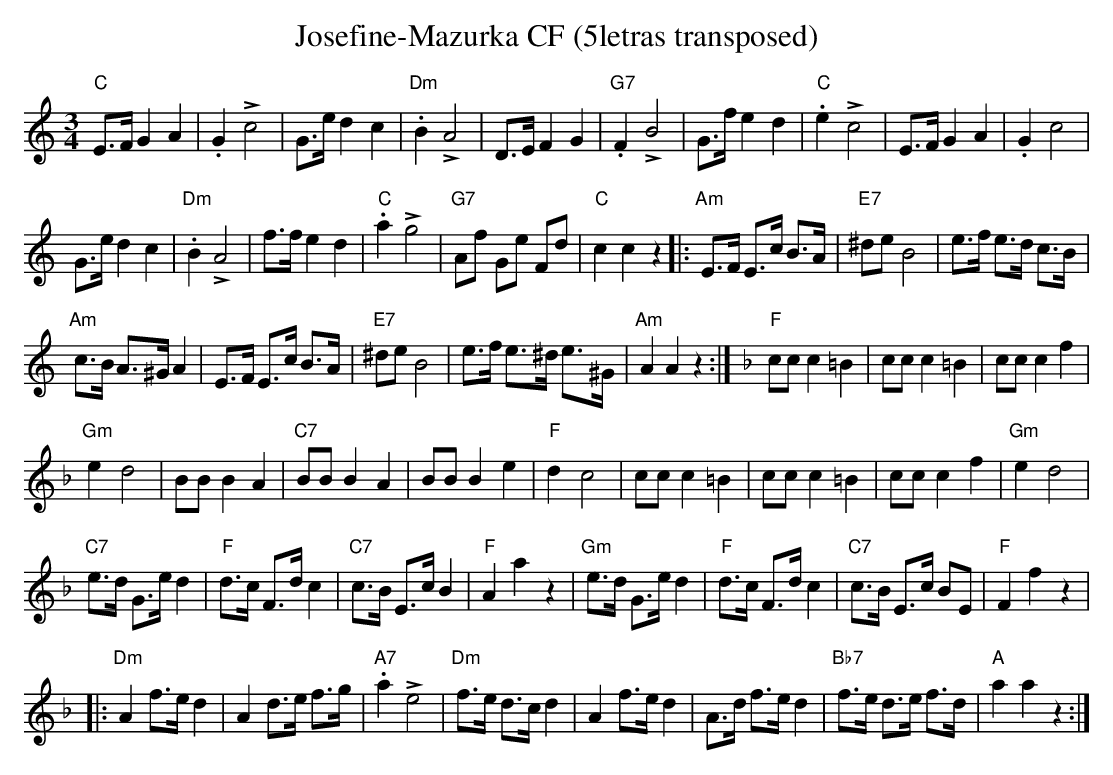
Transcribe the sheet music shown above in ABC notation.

X:1
T: Josefine-Mazurka CF (5letras transposed)
M:3/4
L:1/8
K:C transpose=3 %%MIDI gchordon
"C"E>F G2A2 | .G2!>!c4 | G>e d2c2 | "Dm".B2!>!A4 | D>E F2G2 | "G7".F2!>!B4 | G>f e2d2 | "C".e2!>!c4 | E>F G2A2 | .G2c4 |
G>e d2c2 | "Dm".B2!>!A4 | f>f e2d2 | "C".a2!>!g4 | "G7"Af Ge Fd | "C"c2c2z2 |: "Am"E>F E>c B>A | "E7"^deB4 | e>f e>d c>B |
"Am"c>B A>^G A2 | E>F E>c B>A | "E7"^deB4 | e>f e>^d e>^G | "Am"A2A2z2 :| [K:F] "F"cc c2=B2 | ccc2=B2 | ccc2f2 |
"Gm"e2d4 | BBB2A2 | "C7"BBB2A2 | BBB2e2 | "F"d2c4 | ccc2=B2 | ccc2=B2 | ccc2f2 | "Gm"e2d4 |
"C7"e>d G>ed2 | "F"d>c F>dc2 | "C7"c>B E>cB2 | "F"A2a2z2 | "Gm"e>d G>ed2 | "F"d>c F>d c2 | "C7"c>B E>c BE | "F"F2f2z2 |
|: "Dm"A2f>e d2 | A2 d>e f>g | "A7".a2!>!e4 | "Dm"f>e d>cd2 | A2f>ed2 | A>d f>ed2 | "Bb7"f>e d>e f>d | "A"a2a2z2 :|
